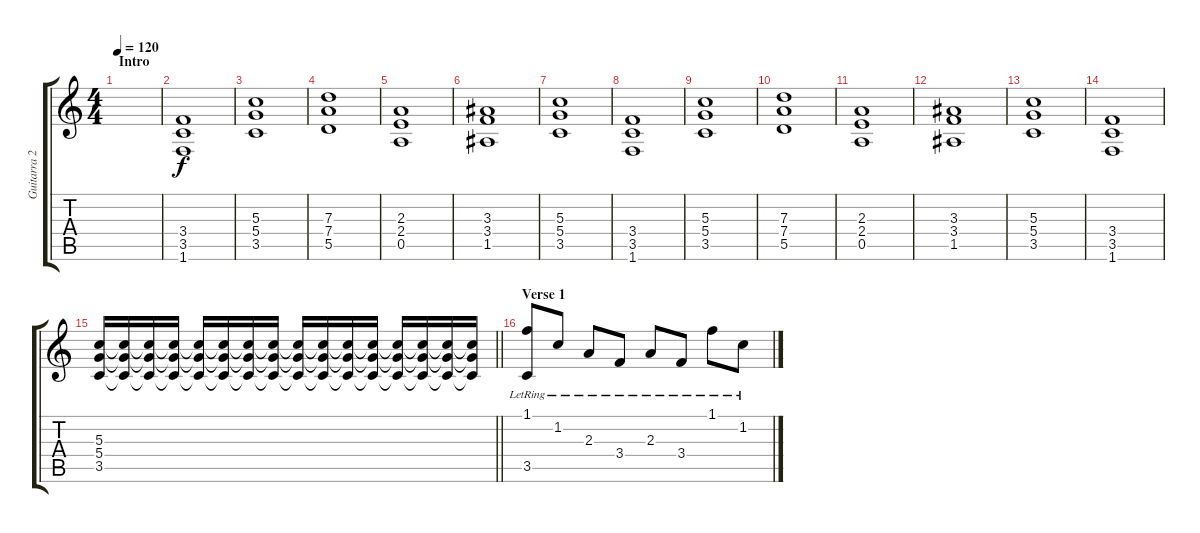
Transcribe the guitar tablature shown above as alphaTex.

\track ("Guitarra 2" "Guitarra 2") {instrument overdrivenguitar}
\staff {score tabs}
\tuning (E4 B3 G3 D3 A2 E2) {hide}
\ts (4 4)
\section ("" "Intro")
\tempo 120
\clef g2
\ks c
|
(3.4 3.5 1.6).1 |
(5.3 5.4 3.5).1 |
(7.3 7.4 5.5).1 |
(2.3 2.4 0.5).1 |
(3.3 3.4 1.5).1 |
(5.3 5.4 3.5).1 |
(3.4 3.5 1.6).1 |
(5.3 5.4 3.5).1 |
(7.3 7.4 5.5).1 |
(2.3 2.4 0.5).1 |
(3.3 3.4 1.5).1 |
(5.3 5.4 3.5).1 |
(3.4 3.5 1.6).1 |
\barLineRight lightlight
(5.3 5.4 3.5).16 (5.3{t} 5.4{t} 3.5{t}).16{volume 12} (5.3{t} 5.4{t} 3.5{t}).16{volume 11} (5.3{t} 5.4{t} 3.5{t}).16{volume 10} (5.3{t} 5.4{t} 3.5{t}).16{volume 9} (5.3{t} 5.4{t} 3.5{t}).16{volume 8} (5.3{t} 5.4{t} 3.5{t}).16{volume 8} (5.3{t} 5.4{t} 3.5{t}).16{volume 7} (5.3{t} 5.4{t} 3.5{t}).16{volume 7} (5.3{t} 5.4{t} 3.5{t}).16{volume 6} (5.3{t} 5.4{t} 3.5{t}).16{volume 6} (5.3{t} 5.4{t} 3.5{t}).16{volume 5} (5.3{t} 5.4{t} 3.5{t}).16{volume 4} (5.3{t} 5.4{t} 3.5{t}).16{volume 3} (5.3{t} 5.4{t} 3.5{t}).16{volume 2} (5.3{t} 5.4{t} 3.5{t}).16{volume 1} |
\section ("" "Verse 1")
(1.1{lr} 3.5{lr}).8{volume 8 balance 7 instrument acousticguitarsteel} 1.2{lr}.8{instrument acousticguitarsteel} 2.3{lr}.8{instrument acousticguitarsteel} 3.4{lr}.8{instrument acousticguitarsteel} 2.3{lr}.8{instrument acousticguitarsteel} 3.4{lr}.8{instrument acousticguitarsteel} 1.1{lr}.8{instrument acousticguitarsteel} 1.2{lr}.8{instrument acousticguitarsteel}
